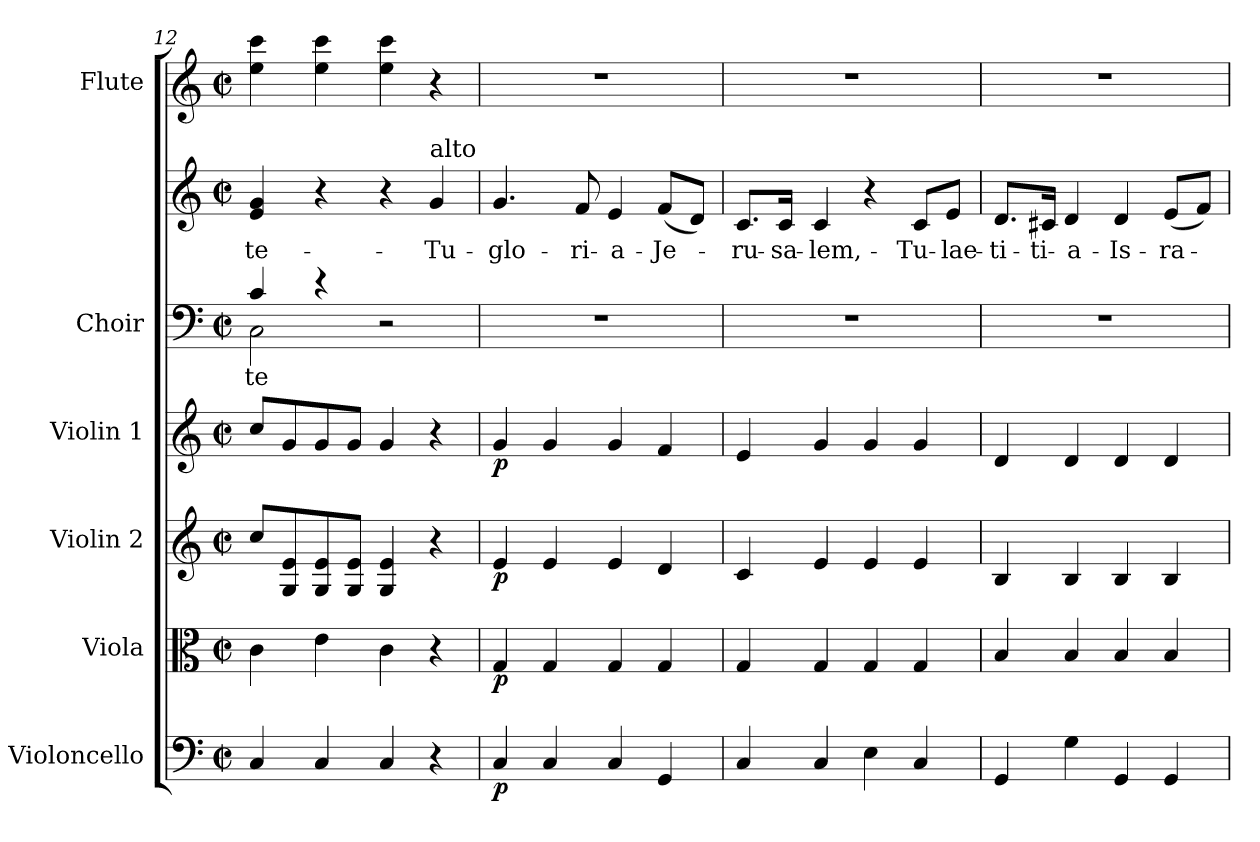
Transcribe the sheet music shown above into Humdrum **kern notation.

**kern	**dynam	**kern	**dynam	**kern	**dynam	**kern	**dynam	**kern	**text	**kern	**text	**kern
*part6	*part6	*part5	*part5	*part4	*part4	*part3	*part3	*part2	*part2	*part2	*part2	*part1
*staff7	*staff7	*staff6	*staff6	*staff5	*staff5	*staff4	*staff4	*staff3	*staff3	*staff2	*staff2	*staff1
*I"Violoncello	*	*I"Viola	*	*I"Violin 2	*	*I"Violin 1	*	*I"Choir	*	*	*	*I"Flute
*	*	*I'Vla.	*	*I'Vln. 2	*	*I'Vln. 1	*	*I'Choir	*	*	*	*I'2 Fl.
!!LO:PB:g=z
*clefF4	*	*clefC3	*	*clefG2	*	*clefG2	*	*clefF4	*	*clefG2	*	*clefG2
*k[]	*	*k[]	*	*k[]	*	*k[]	*	*k[]	*	*k[]	*	*k[]
*C:	*	*C:	*	*C:	*	*C:	*	*C:	*	*C:	*	*C:
*M2/2	*	*M2/2	*	*M2/2	*	*M2/2	*	*M2/2	*	*M2/2	*	*M2/2
*met(c|)	*	*met(c|)	*	*met(c|)	*	*met(c|)	*	*met(c|)	*	*met(c|)	*	*met(c|)
=12	=12	=12	=12	=12	=12	=12	=12	=12	=12	=12	=12	=12
!	!	!	!	!	!	!	!	!	!LO:LY:b:color=#000000	!	!	!
*	*	*	*	*	*	*	*	*^	*	*	*	*
!	!	!	!	!	!	!	!	!	!	!	!	!LO:LY:b:color=#000000	!
4Ci/	.	4ci\	.	8cci/L	.	8cci/L	.	4ci/	2Ci\	-te-	4ei/ 4gi	-te-	4eei\ 4ccci
.	.	.	.	8Gi/ 8ei	.	8gi/	.	.	.	.	.	.	.
4Ci/	.	4ei\	.	8Gi/ 8ei	.	8gi/	.	4r	.	.	4r	.	4eei\ 4ccci
.	.	.	.	8Gi/ 8eiJ	.	8gi/J	.	.	.	.	.	.	.
4Ci/	.	4ci\	.	4Gi/ 4ei	.	4gi/	.	2r	2ryy	.	4r	.	4eei\ 4ccci
!	!	!	!	!	!	!	!	!	!	!	!LO:TX:a:t=alto	!	!
!	!	!	!	!	!	!	!	!	!	!	!	!LO:LY:b:color=#000000	!
4r	.	4r	.	4r	.	4r	.	.	.	.	4gi/	-Tu-	4r
*	*	*	*	*	*	*	*	*v	*v	*	*	*	*
=13	=13	=13	=13	=13	=13	=13	=13	=13	=13	=13	=13	=13
!	!	!	!	!	!	!	!	!	!	!	!LO:LY:b:color=#000000	!
4Ci/	p	4Gi/	p	4ei/	p	4gi/	p	1r	.	4.gi/	-glo-	1r
4Ci/	.	4Gi/	.	4ei/	.	4gi/	.	.	.	.	.	.
!	!	!	!	!	!	!	!	!	!	!	!LO:LY:b:color=#000000	!
.	.	.	.	.	.	.	.	.	.	8fi/	-ri-	.
!	!	!	!	!	!	!	!	!	!	!	!LO:LY:b:color=#000000	!
4Ci/	.	4Gi/	.	4ei/	.	4gi/	.	.	.	4ei/	-a-	.
!	!	!	!	!	!	!	!	!	!	!	!LO:LY:b:color=#000000	!
4GGi/	.	4Gi/	.	4di/	.	4fi/	.	.	.	(8fi/L	-Je-	.
.	.	.	.	.	.	.	.	.	.	8di/J)	.	.
=14	=14	=14	=14	=14	=14	=14	=14	=14	=14	=14	=14	=14
!	!	!	!	!	!	!	!	!	!	!	!LO:LY:b:color=#000000	!
4Ci/	.	4Gi/	.	4ci/	.	4ei/	.	1r	.	8.ci/L	-ru-	1r
!	!	!	!	!	!	!	!	!	!	!	!LO:LY:b:color=#000000	!
.	.	.	.	.	.	.	.	.	.	16ci/Jk	-sa-	.
!	!	!	!	!	!	!	!	!	!	!	!LO:LY:b:color=#000000	!
4Ci/	.	4Gi/	.	4ei/	.	4gi/	.	.	.	4ci/	-lem,-	.
4Ei\	.	4Gi/	.	4ei/	.	4gi/	.	.	.	4r	.	.
!	!	!	!	!	!	!	!	!	!	!	!LO:LY:b:color=#000000	!
4Ci/	.	4Gi/	.	4ei/	.	4gi/	.	.	.	8ci/L	-Tu-	.
!	!	!	!	!	!	!	!	!	!	!	!LO:LY:b:color=#000000	!
.	.	.	.	.	.	.	.	.	.	8ei/J	-lae-	.
=15	=15	=15	=15	=15	=15	=15	=15	=15	=15	=15	=15	=15
!	!	!	!	!	!	!	!	!	!	!	!LO:LY:b:color=#000000	!
4GGi/	.	4Bi/	.	4Bi/	.	4di/	.	1r	.	8.di/L	-ti-	1r
!	!	!	!	!	!	!	!	!	!	!	!LO:LY:b:color=#000000	!
.	.	.	.	.	.	.	.	.	.	16c#Xi/Jk	-ti-	.
!	!	!	!	!	!	!	!	!	!	!	!LO:LY:b:color=#000000	!
4Gi\	.	4Bi/	.	4Bi/	.	4di/	.	.	.	4di/	-a-	.
!	!	!	!	!	!	!	!	!	!	!	!LO:LY:b:color=#000000	!
4GGi/	.	4Bi/	.	4Bi/	.	4di/	.	.	.	4di/	-Is-	.
!	!	!	!	!	!	!	!	!	!	!	!LO:LY:b:color=#000000	!
4GGi/	.	4Bi/	.	4Bi/	.	4di/	.	.	.	(8ei/L	-ra-	.
.	.	.	.	.	.	.	.	.	.	8fi/J)	.	.
=	=	=	=	=	=	=	=	=	=	=	=	=
*-	*-	*-	*-	*-	*-	*-	*-	*-	*-	*-	*-	*-
